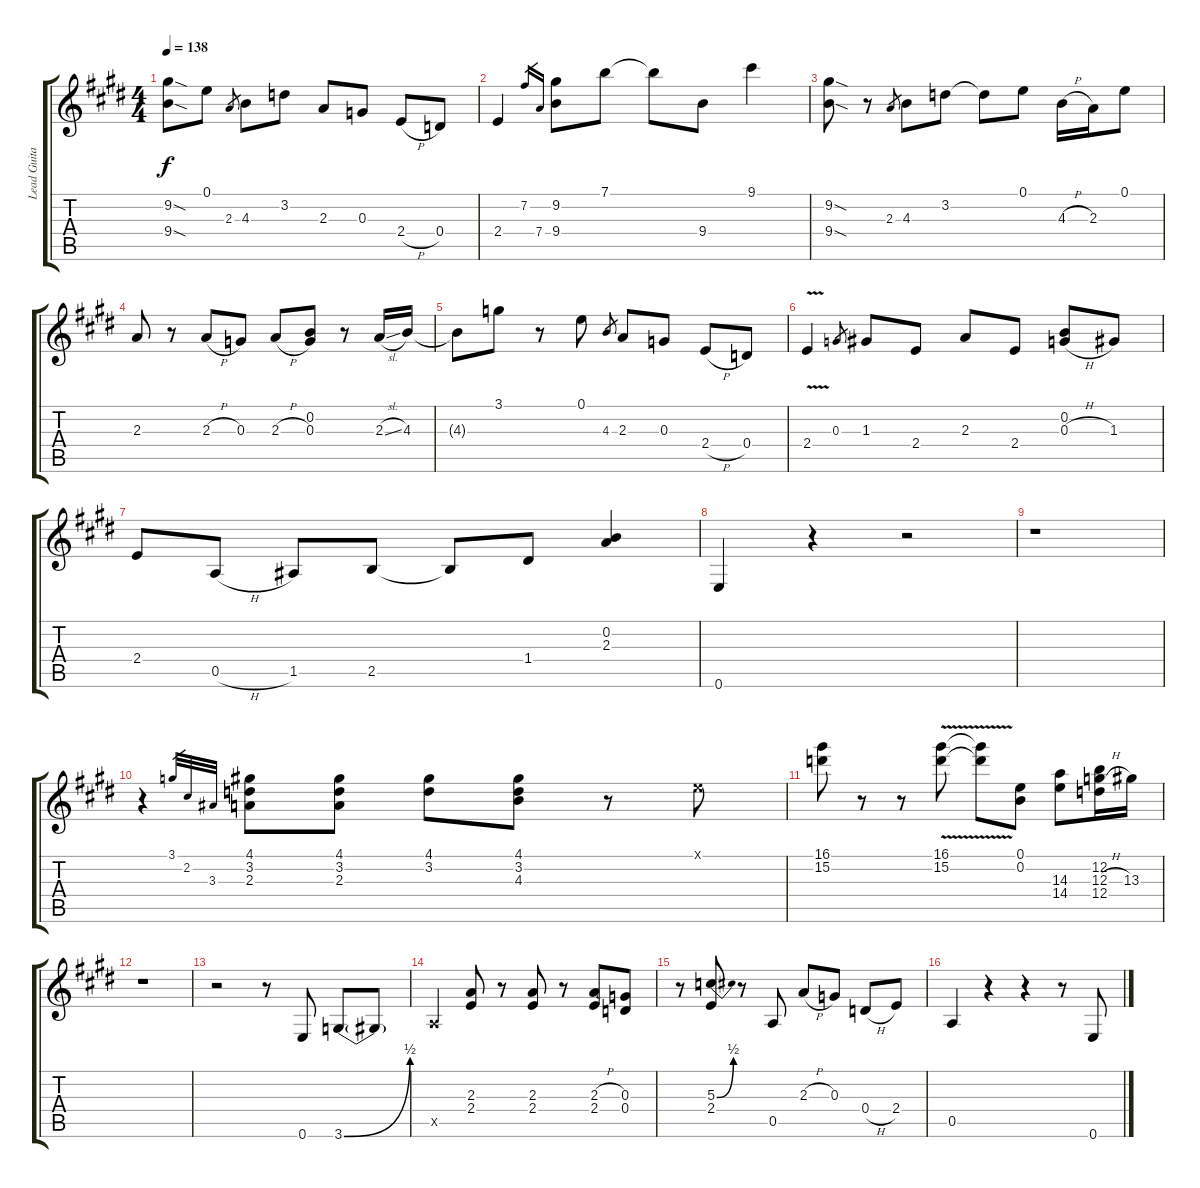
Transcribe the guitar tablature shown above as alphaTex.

\track ("Lead Guitar" "Lead Guita") {instrument distortionguitar}
\staff {score tabs}
\tuning (E4 B3 G3 D3 A2 E2) {hide}
\ts (4 4)
\tempo 138
\clef g2
\ks e
(9.2{sod} 9.4{sod}).8{dy f} 0.1.8 2.3.8{gr} 4.3.8 3.2.8 2.3.8 0.3.8 2.4{h}.8 0.4.8 |
2.4.4 7.2.16{gr} 7.4.16{gr} (9.2 9.4).8 7.1.8 7.1{t}.8 9.4.8 9.1.4 |
(9.2{sod} 9.4{sod}).8 r.8 2.3.8{gr} 4.3.8 3.2.8 3.2{t}.8 0.1.8 4.3{h}.16 2.3.16 0.1.8 |
2.3.8 r.8 2.3{h}.8 0.3.8 2.3{h}.8 (0.2 0.3).8 r.8 2.3{sl}.16 4.3.16 |
4.3{t}.8 3.1.8 r.8 0.1.8 4.3.8{gr} 2.3.8 0.3.8 2.4{h}.8 0.4.8 |
2.4{v}.4 0.3.8{gr} 1.3.8 2.4.8 2.3.8 2.4.8 (0.2 0.3{h}).8 1.3.8 |
2.4.8 0.5{h}.8 1.5.8 2.5.8 2.5{t}.8 1.4.8 (0.2 2.3).4 |
0.6.4 r.4 r.2 |
r.1 |
r.4 3.1.32{gr} 2.2.32{gr} 3.3.32{gr} (4.1 3.2 2.3).8 (4.1 3.2 2.3).8 (4.1 3.2).8 (4.1 3.2 4.3).8 r.8 0.1{x}.8 |
(16.1 15.2).8 r.8 r.8 (16.1 15.2{v}).8 (16.1{t} 15.2{t}).8 (0.1 0.2).8 (14.3 14.4).8 (12.2 12.3{h} 12.4).16 13.3.16 |
r.1 |
r.2 r.8 0.6.8 3.6{be (bend 0 0 60 2)}.8 3.6{t}.8 |
0.5{x}.4 (2.3 2.4).8 r.8 (2.3 2.4).8 r.8 (2.3{h} 2.4).8 (0.3 0.4).8 |
r.8 (5.3{be (bend 0 0 60 2)} 2.4).8 r.8 0.5.8 2.3{h}.8 0.3.8 0.4{h}.8 2.4.8 |
0.5.4 r.4 r.4 r.8 0.6.8
